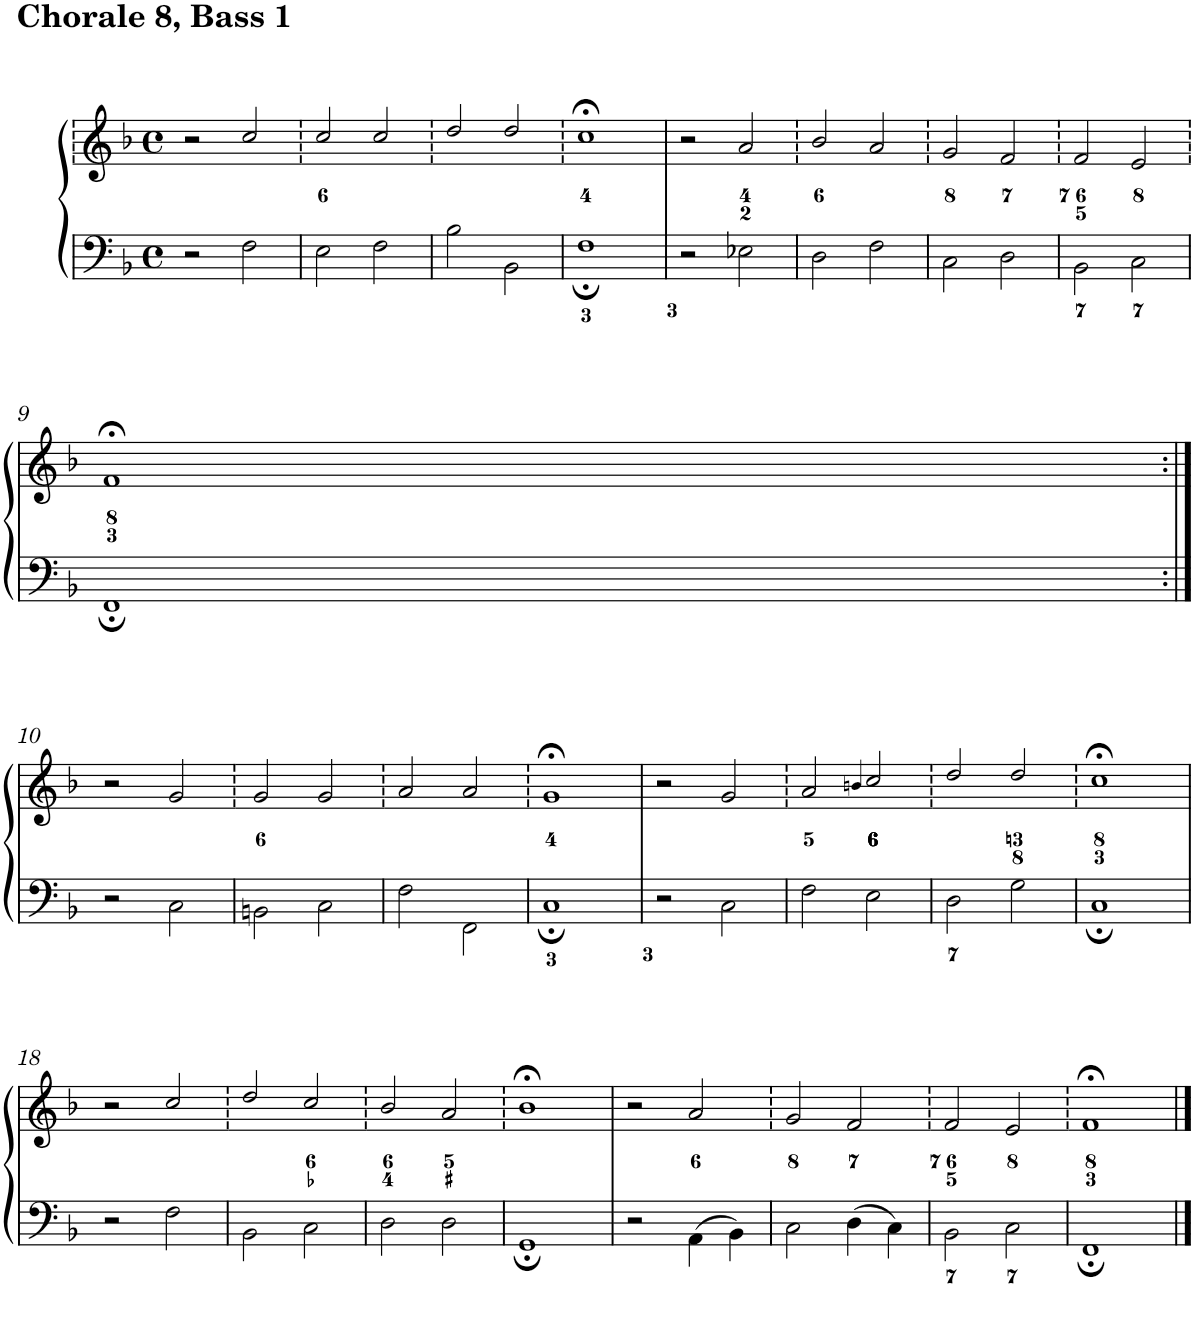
**kern	**kern
*part1	*part1
*staff2	*staff1
*I"Piano	*
*I'Pno.	*
*clefF4	*clefG2
*k[b-]	*k[b-]
*F:	*F:
*M4/4	*M4/4
*met(c)	*met(c)
=1	=1
2r	2r
2F\	2cc/
=2	=2
2E\	2cc/
2F\	2cc/
=3	=3
2B-\	2dd/
2BB-\	2dd/
=4	=4
1F;	1cc;<
=5	=5
2r	2r
2E-X\	2a/
=6	=6
2D\	2b-/
2F\	2a/
=7	=7
2C\	2g/
2D\	2f/
=8	=8
2BB-\	2f/
2C\	2e/
!!LO:LB:g=z
=9	=9
1FF;	1f;<
!!LO:LB:g=z
=10:|!	=10:|!
2r	2r
2C\	2g/
=11	=11
2BBn\	2g/
2C\	2g/
=12	=12
2F\	2a/
2FF\	2a/
=13	=13
1C;	1g;<
=14	=14
2r	2r
2C\	2g/
=15	=15
2F\	2a/
.	4qbn/
2E\	2cc/
=16	=16
2D\	2dd/
2G\	2dd/
=17	=17
1C;	1cc;<
!!LO:LB:g=z
=18	=18
2r	2r
2F\	2cc/
=19	=19
2BB-\	2dd/
2C\	2cc/
=20	=20
2D\	2b-/
2D\	2a/
=21	=21
1GG;	1b-;<
=22	=22
2r	2r
4AA\	2a/
4BB-\	.
=23	=23
2C\	2g/
4D\	2f/
4C\	.
=24	=24
2BB-\	2f/
2C\	2e/
=25	=25
1FF;	1f;<
==	==
*-	*-
